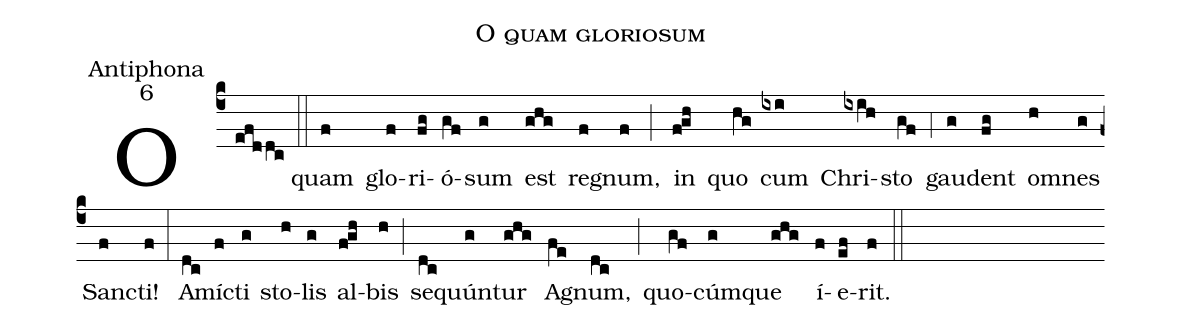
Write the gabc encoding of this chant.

name:O quam gloriosum;
office-part:Antiphona;
mode:6;
%%
(c4) O(efddc) (::)
quam(f) glo(f)ri(fg)ó(gf)sum(g) est(ghg) re(f)gnum,(f) (;) in(f!gh) quo(hg) cum(ixi) Chri(ixih)sto(gf) (,4) gau(g)dent(fg) om(h)nes(g) San(f)cti!(f) (:)
A(dc)mí(f)cti(g) sto(h)lis(g) al(f!gh)bis(h) (;) se(dc)quún(g)tur(ghg) A(fe)gnum,(dc) (;) quo(gf)cúm(g)que(ghg) í(f)e(ef)rit.(f) (::)
